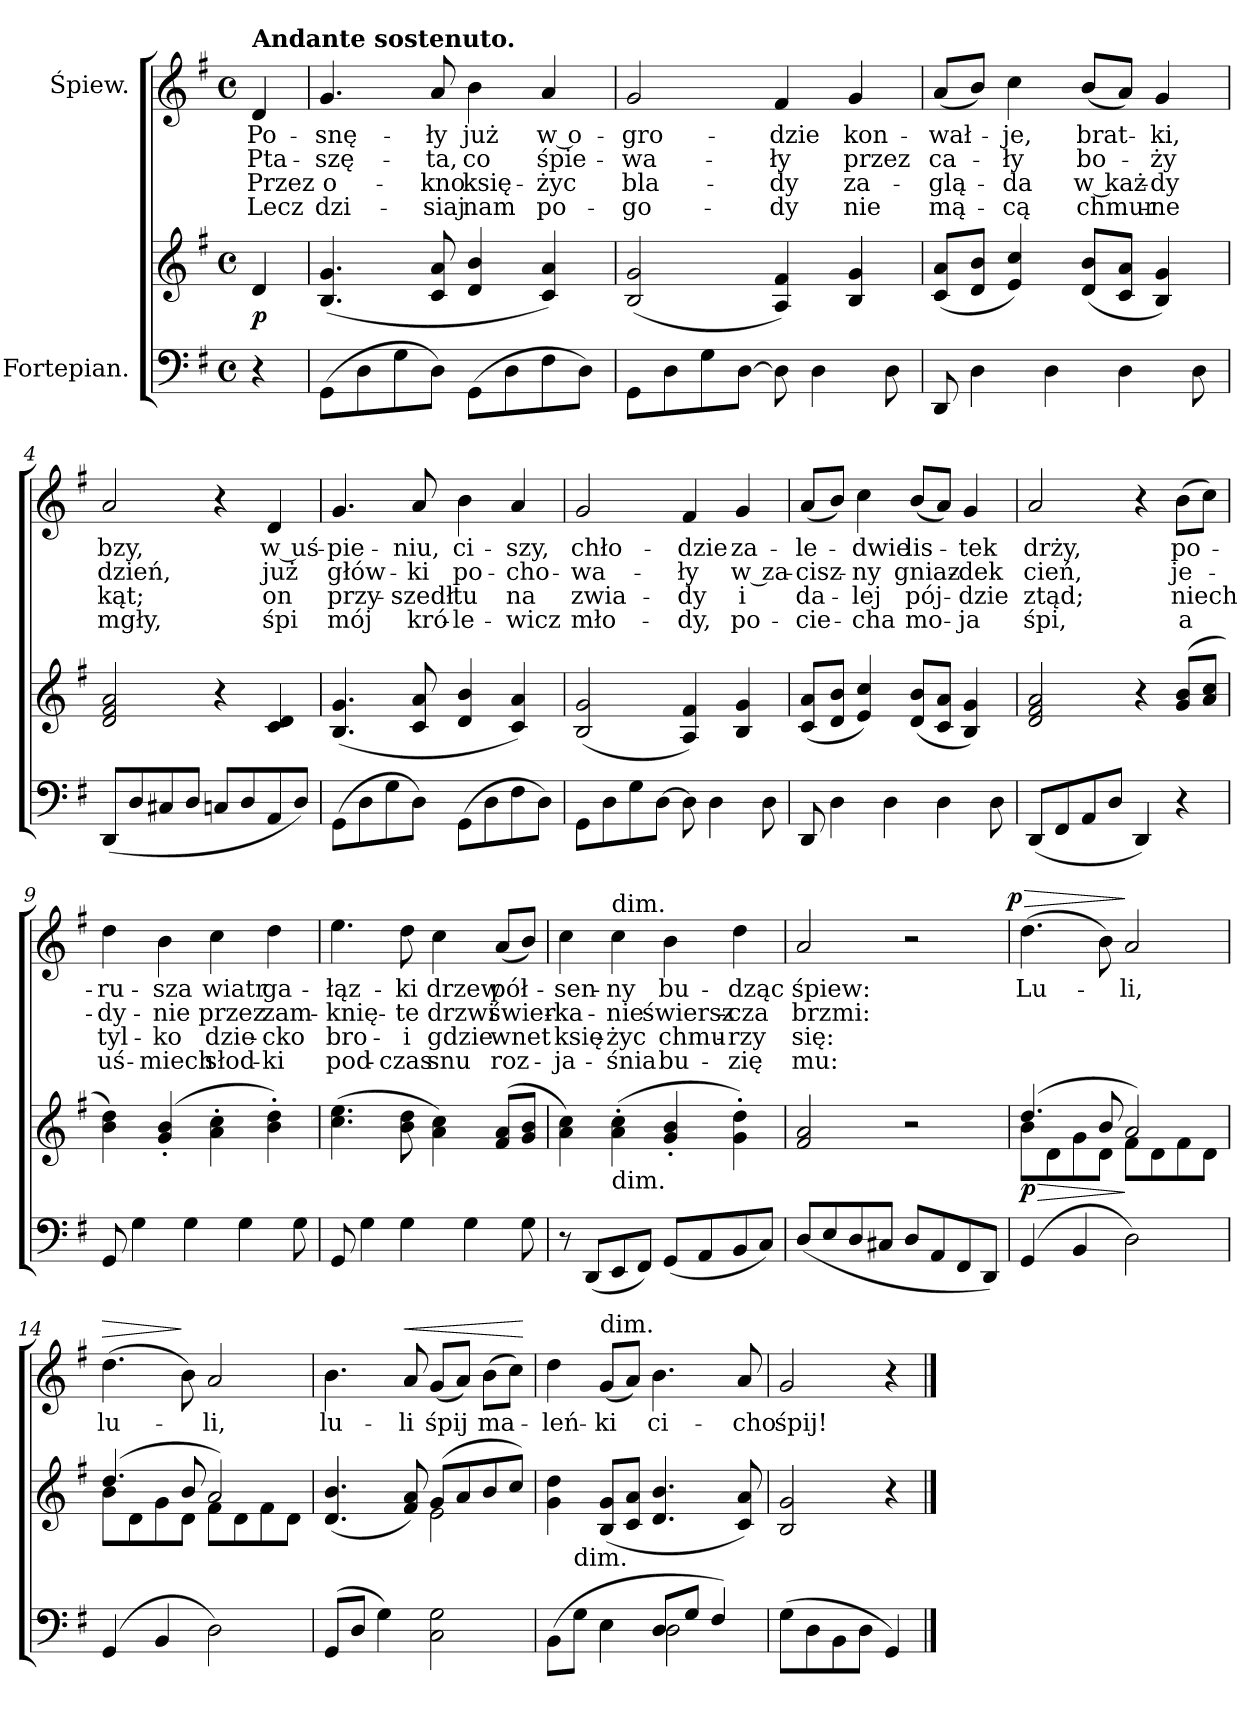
**kern	**kern	**dynam	**kern	**text	**text	**text	**text	**dynam
*part2	*part2	*part2	*part1	*part1	*part1	*part1	*part1	*part1
*staff3	*staff2	*staff2/3	*staff1	*staff1	*staff1	*staff1	*staff1	*staff1
*I"Fortepian.	*	*	*I"Śpiew.	*	*	*	*	*
*clefF4	*clefG2	*	*clefG2	*	*	*	*	*
*k[f#]	*k[f#]	*	*k[f#]	*	*	*	*	*
*G:	*G:	*	*G:	*	*	*	*	*
*M4/4	*M4/4	*	*M4/4	*	*	*	*	*
*met(c)	*met(c)	*	*met(c)	*	*	*	*	*
=	=	=	=	=	=	=	=	=
!	!	!	!LO:TX:a:B:t=Andante sostenuto.	!	!	!	!	!
4r	4d/	p	4d/	Po-	Pta-	Przez	Lecz	.
=1	=1	=1	=1	=1	=1	=1	=1	=1
(8GG\L	(4.B/ 4.g/	.	4.g/	-snę-	-szę-	o-	dzi-	.
8D\	.	.	.	.	.	.	.	.
8G\	.	.	.	.	.	.	.	.
8D\J)	8c/ 8a/	.	8a/	-ły	-ta,	-kno	-siaj	.
(8GG\L	4d/ 4b/	.	4b\	już	co	księ-	nam	.
8D\	.	.	.	.	.	.	.	.
8F#\	4c/ 4a/)	.	4a/	w o-	śpie-	-życ	po-	.
8D\J)	.	.	.	.	.	.	.	.
=2	=2	=2	=2	=2	=2	=2	=2	=2
8GG\L	(>2B/ 2g/	.	2g/	-gro-	-wa-	bla-	-go-	.
8D\	.	.	.	.	.	.	.	.
8G\	.	.	.	.	.	.	.	.
[8D\J	.	.	.	.	.	.	.	.
8D\]	4A/ 4f#/)	.	4f#/	-dzie	-ły	-dy	-dy	.
4D\	.	.	.	.	.	.	.	.
.	4B/ 4g/	.	4g/	kon-	przez	za-	nie	.
8D\	.	.	.	.	.	.	.	.
=3	=3	=3	=3	=3	=3	=3	=3	=3
8DD/	(8c/ 8a/L	.	(8a/L	-wał-	ca-	-glą-	mą-	.
4D\	8d/ 8b/J	.	8b/J)	.	.	.	.	.
.	4e/ 4cc/)	.	4cc\	-je,	-ły	-da	-cą	.
4D\	.	.	.	.	.	.	.	.
.	(8d/ 8b/L	.	(8b/L	brat-	bo-	w każ-	chmur-	.
4D\	8c/ 8a/J	.	8a/J)	.	.	.	.	.
.	4B/ 4g/)	.	4g/	-ki,	-ży	-dy	-ne	.
8D\	.	.	.	.	.	.	.	.
=4	=4	=4	=4	=4	=4	=4	=4	=4
(8DD/L	2d/ 2f#/ 2a/	.	2a/	bzy,	dzień,	kąt;	mgły,	.
8D/	.	.	.	.	.	.	.	.
8C#X/	.	.	.	.	.	.	.	.
8D/J	.	.	.	.	.	.	.	.
8Cn/L	4r	.	4r	.	.	.	.	.
8D/	.	.	.	.	.	.	.	.
8AA/	4c/ 4d/	.	4d/	w uś-	już	on	śpi	.
8D/J)	.	.	.	.	.	.	.	.
=5	=5	=5	=5	=5	=5	=5	=5	=5
(8GG\L	(4.B/ 4.g/	.	4.g/	-pie-	głów-	przy-	mój	.
8D\	.	.	.	.	.	.	.	.
8G\	.	.	.	.	.	.	.	.
8D\J)	8c/ 8a/	.	8a/	-niu,	-ki	-szedł	kró-	.
(8GG\L	4d/ 4b/	.	4b\	ci-	po-	tu	-le-	.
8D\	.	.	.	.	.	.	.	.
8F#\	4c/ 4a/)	.	4a/	-szy,	-cho-	na	-wicz	.
8D\J)	.	.	.	.	.	.	.	.
=6	=6	=6	=6	=6	=6	=6	=6	=6
8GG\L	(>2B/ 2g/	.	2g/	chło-	-wa-	zwia-	mło-	.
8D\	.	.	.	.	.	.	.	.
8G\	.	.	.	.	.	.	.	.
[8D\J	.	.	.	.	.	.	.	.
8D\]	4A/ 4f#/)	.	4f#/	-dzie	-ły	-dy	-dy,	.
4D\	.	.	.	.	.	.	.	.
.	4B/ 4g/	.	4g/	za-	w za-	i	po-	.
8D\	.	.	.	.	.	.	.	.
=7	=7	=7	=7	=7	=7	=7	=7	=7
8DD/	(8c/ 8a/L	.	(8a/L	-le-	-cisz-	da-	-cie-	.
4D\	8d/ 8b/J	.	8b/J)	.	.	.	.	.
.	4e/ 4cc/)	.	4cc\	-dwie	-ny	-lej	-cha	.
4D\	.	.	.	.	.	.	.	.
.	(8d/ 8b/L	.	(8b/L	lis-	gniaz-	pój-	mo-	.
4D\	8c/ 8a/J	.	8a/J)	.	.	.	.	.
.	4B/ 4g/)	.	4g/	-tek	-dek	-dzie	-ja	.
8D\	.	.	.	.	.	.	.	.
=8	=8	=8	=8	=8	=8	=8	=8	=8
(8DD/L	2d/ 2f#/ 2a/	.	2a/	drży,	cień,	ztąd;	śpi,	.
8FF#/	.	.	.	.	.	.	.	.
8AA/	.	.	.	.	.	.	.	.
8D/J	.	.	.	.	.	.	.	.
4DD)	4r	.	4r	.	.	.	.	.
4r	(8g/ 8b/L	.	(8b\L	po-	je-	niech	a	.
.	8a/ 8cc/J	.	8cc\J)	.	.	.	.	.
=9	=9	=9	=9	=9	=9	=9	=9	=9
8GG/	4b\ 4dd\)	.	4dd\	-ru-	-dy-	tyl-	uś-	.
4G\	.	.	.	.	.	.	.	.
.	(4g'/ 4b'/	.	4b\	-sza	-nie	-ko	-miech	.
4G\	.	.	.	.	.	.	.	.
.	4a'\ 4cc'\	.	4cc\	wiatr	przez	dzie-	słod-	.
4G\	.	.	.	.	.	.	.	.
.	4b'\ 4dd'\)	.	4dd\	ga-	zam-	-cko	-ki	.
8G\	.	.	.	.	.	.	.	.
=10	=10	=10	=10	=10	=10	=10	=10	=10
8GG/	(4.cc\ 4.ee\	.	4.ee\	-łąz-	-knię-	bro-	pod-	.
4G\	.	.	.	.	.	.	.	.
4G\	8b\ 8dd\	.	8dd\	-ki	-te	-i	-czas	.
.	4a\ 4cc\)	.	4cc\	drzew	drzwi	gdzie	snu	.
4G\	.	.	.	.	.	.	.	.
.	(8f#/ 8a/L	.	(8a/L	pół-	świer-	wnet	roz-	.
8G\	8g/ 8b/J	.	8b/J)	.	.	.	.	.
=11	=11	=11	=11	=11	=11	=11	=11	=11
8r	4a\ 4cc\)	.	4cc\	-sen-	-ka-	księ-	-ja-	.
(8DD/L	.	.	.	.	.	.	.	.
!	!	!	!LO:TX:a:t=dim.	!	!	!	!	!
!	!LO:TX:c:t=dim.	!	!	!	!	!	!	!
8EE/	(4a'\ 4cc'\	.	4cc\	-ny	-nie	-życ	-śnia	.
8FF#/J)	.	.	.	.	.	.	.	.
(8GG/L	4g'/ 4b'/	.	4b\	bu-	świersz-	chmu-	bu-	.
8AA/	.	.	.	.	.	.	.	.
8BB/	4g'\ 4dd'\)	.	4dd\	-dząc	-cza	-rzy	-zię	.
8C/J)	.	.	.	.	.	.	.	.
=12	=12	=12	=12	=12	=12	=12	=12	=12
(8D/L	2f#/ 2a/	.	2a/	śpiew:	brzmi:	się:	mu:	.
8E/	.	.	.	.	.	.	.	.
8D/	.	.	.	.	.	.	.	.
8C#X/J	.	.	.	.	.	.	.	.
8D/L	2r	.	2r	.	.	.	.	.
8AA/	.	.	.	.	.	.	.	.
8FF#/	.	.	.	.	.	.	.	.
8DDJ)	.	.	.	.	.	.	.	.
=13	=13	=13	=13	=13	=13	=13	=13	=13
*	*^	*	*	*	*	*	*	*
!	!	!	!	!	!	!	!	!	!LO:HP:a
!	!	!	!	!	!	!	!	!	!LO:DY:n=1:a:rj
(4GG/	(4.dd/	8b\L	> p	(4.dd\	Lu-	.	.	.	> p
.	.	8d\	.	.	.	.	.	.	.
4BB/	.	8g\	.	.	.	.	.	.	.
.	8b/	8d\J	.	8b\)	.	.	.	.	.
2D\)	2a/)	8f#\L	]	2a/	-li,	.	.	.	]
.	.	8d\	.	.	.	.	.	.	.
.	.	8f#\	.	.	.	.	.	.	.
.	.	8d\J	.	.	.	.	.	.	.
=14	=14	=14	=14	=14	=14	=14	=14	=14	=14
!	!	!	!	!	!	!	!	!	!LO:HP:a
(4GG/	(4.dd/	8b\L	.	(4.dd\	lu-	.	.	.	>
.	.	8d\	.	.	.	.	.	.	.
4BB/	.	8g\	.	.	.	.	.	.	.
.	8b/	8d\J	.	8b\)	.	.	.	.	]
2D\)	2a/)	8f#\L	.	2a/	-li,	.	.	.	.
.	.	8d\	.	.	.	.	.	.	.
.	.	8f#\	.	.	.	.	.	.	.
.	.	8d\J	.	.	.	.	.	.	.
=15	=15	=15	=15	=15	=15	=15	=15	=15	=15
(8GG/L	(>4.d/ 4.b/	2ryy	.	4.b\	lu-	.	.	.	.
8D/J	.	.	.	.	.	.	.	.	.
4G\)	.	.	.	.	.	.	.	.	.
!	!	!	!	!	!	!	!	!	!LO:HP:a
.	8f#/ 8a/)	.	.	8a/	-li	.	.	.	<
2C\ 2G\	(8g/L	2e\	.	(8g/L	śpij	.	.	.	.
.	8a/	.	.	8a/J)	.	.	.	.	.
.	8b/	.	.	(8b\L	ma-	.	.	.	.
.	8cc/J)	.	.	8cc\J)	.	.	.	.	.
*	*v	*v	*	*	*	*	*	*	*
.	.	.	.	.	.	.	.	[
=16	=16	=16	=16	=16	=16	=16	=16	=16
*^	*^	*	*	*	*	*	*	*
(8BB\L	2ryy	4g\ 4dd\	8ryy	.	4dd\	-leń-	.	.	.	.
!	!	!	!LO:TX:c:t=dim.	!	!	!	!	!	!	!
8G\J	.	.	2..ryy	.	.	.	.	.	.	.
!	!	!	!	!	!LO:TX:a:t=dim.	!	!	!	!	!
4E\	.	(8B/ 8g/L	.	.	(8g/L	-ki	.	.	.	.
.	.	8c/ 8a/J	.	.	8a/J)	.	.	.	.	.
8D/L	2D\	4.d/ 4.b/	.	.	4.b\	ci-	.	.	.	.
8G/J	.	.	.	.	.	.	.	.	.	.
4F#/)	.	.	.	.	.	.	.	.	.	.
.	.	8c/ 8a/)	.	.	8a/	-cho	.	.	.	.
*v	*v	*	*	*	*	*	*	*	*	*
*	*v	*v	*	*	*	*	*	*	*
=17	=17	=17	=17	=17	=17	=17	=17	=17
(8G\L	2B/ 2g/	.	2g/	śpij!	.	.	.	.
8D\	.	.	.	.	.	.	.	.
8BB\	.	.	.	.	.	.	.	.
8D\J	.	.	.	.	.	.	.	.
4GG/)	4r	.	4r	.	.	.	.	.
==	==	==	==	==	==	==	==	==
*-	*-	*-	*-	*-	*-	*-	*-	*-
